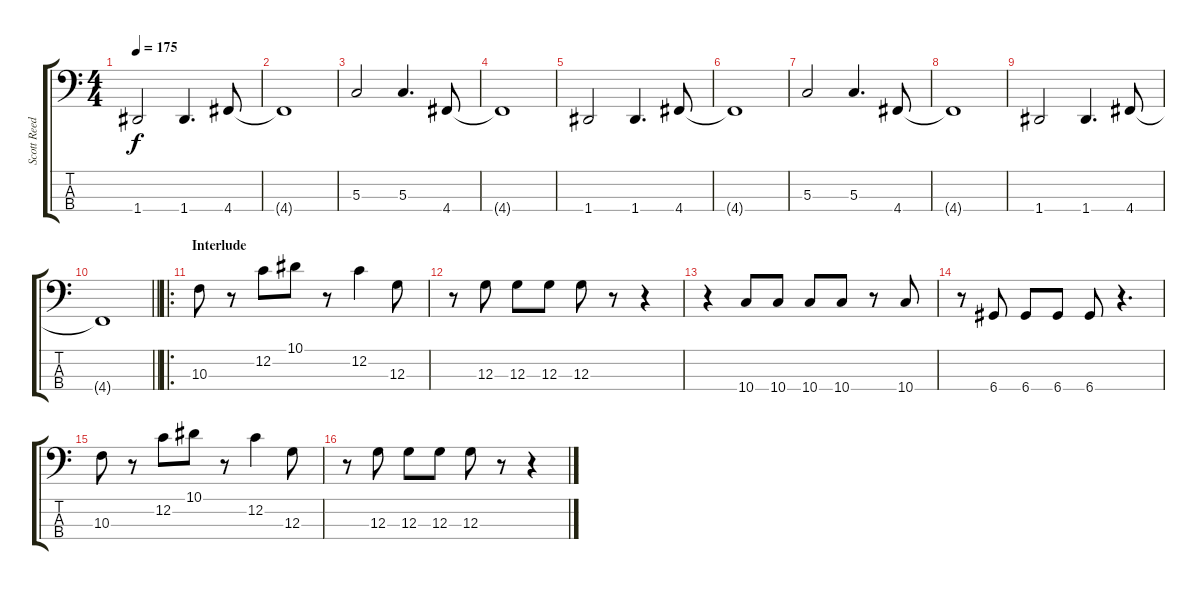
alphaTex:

\track ("Scott Reeder - Bass" "Scott Reed") {instrument electricbassfinger}
\staff {score tabs}
\tuning (F2 C2 G1 D1) {hide}
\ts (4 4)
\tempo 175
\clef f4
\ks c
1.4.2{dy f} 1.4.4{d} 4.4.8 |
4.4{t}.1 |
5.3.2 5.3.4{d} 4.4.8 |
4.4{t}.1 |
1.4.2 1.4.4{d} 4.4.8 |
4.4{t}.1 |
5.3.2 5.3.4{d} 4.4.8 |
4.4{t}.1 |
1.4.2 1.4.4{d} 4.4.8 |
\barLineRight lightlight
4.4{t}.1 |
\ro
\section ("" "Interlude")
10.3.8 r.8 12.2.8 10.1.8 r.8 12.2.4 12.3.8 |
r.8 12.3.8 12.3.8 12.3.8 12.3.8 r.8 r.4 |
r.4 10.4.8 10.4.8 10.4.8 10.4.8 r.8 10.4.8 |
r.8 6.4.8 6.4.8 6.4.8 6.4.8 r.4{d} |
10.3.8 r.8 12.2.8 10.1.8 r.8 12.2.4 12.3.8 |
r.8 12.3.8 12.3.8 12.3.8 12.3.8 r.8 r.4
